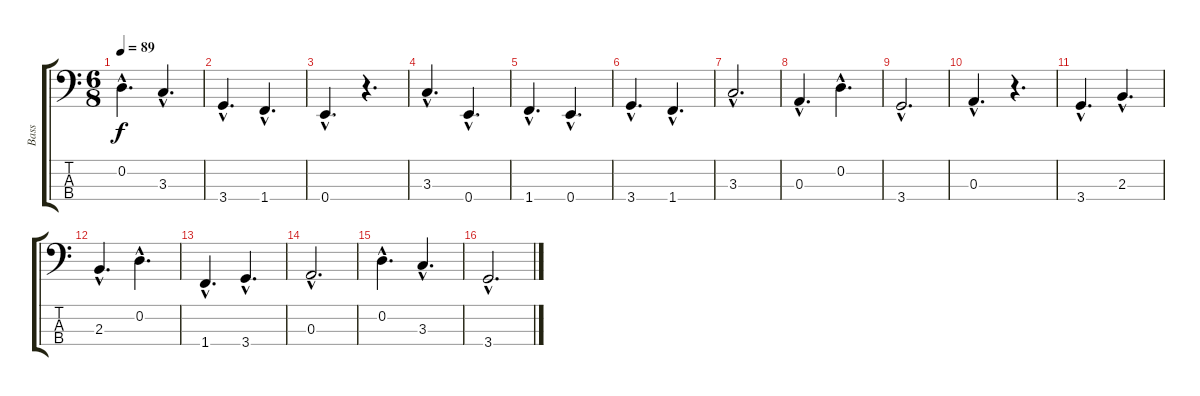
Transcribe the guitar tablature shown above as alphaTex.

\track ("Bass" "Bass") {instrument fretlessbass}
\staff {score tabs}
\tuning (G2 D2 A1 E1) {hide}
\ts (6 8)
\tempo 89
\clef f4
\ks c
0.2{hac}.4{d dy f} 3.3{hac}.4{d} |
3.4{hac}.4{d} 1.4{hac}.4{d} |
0.4{hac}.4{d} r.4{d} |
3.3{hac}.4{d} 0.4{hac}.4{d} |
1.4{hac}.4{d} 0.4{hac}.4{d} |
3.4{hac}.4{d} 1.4{hac}.4{d} |
3.3{hac}.2{d} |
0.3{hac}.4{d} 0.2{hac}.4{d} |
3.4{hac}.2{d} |
0.3{hac}.4{d} r.4{d} |
3.4{hac}.4{d} 2.3{hac}.4{d} |
2.3{hac}.4{d} 0.2{hac}.4{d} |
1.4{hac}.4{d} 3.4{hac}.4{d} |
0.3{hac}.2{d} |
0.2{hac}.4{d} 3.3{hac}.4{d} |
3.4{hac}.2{d}
